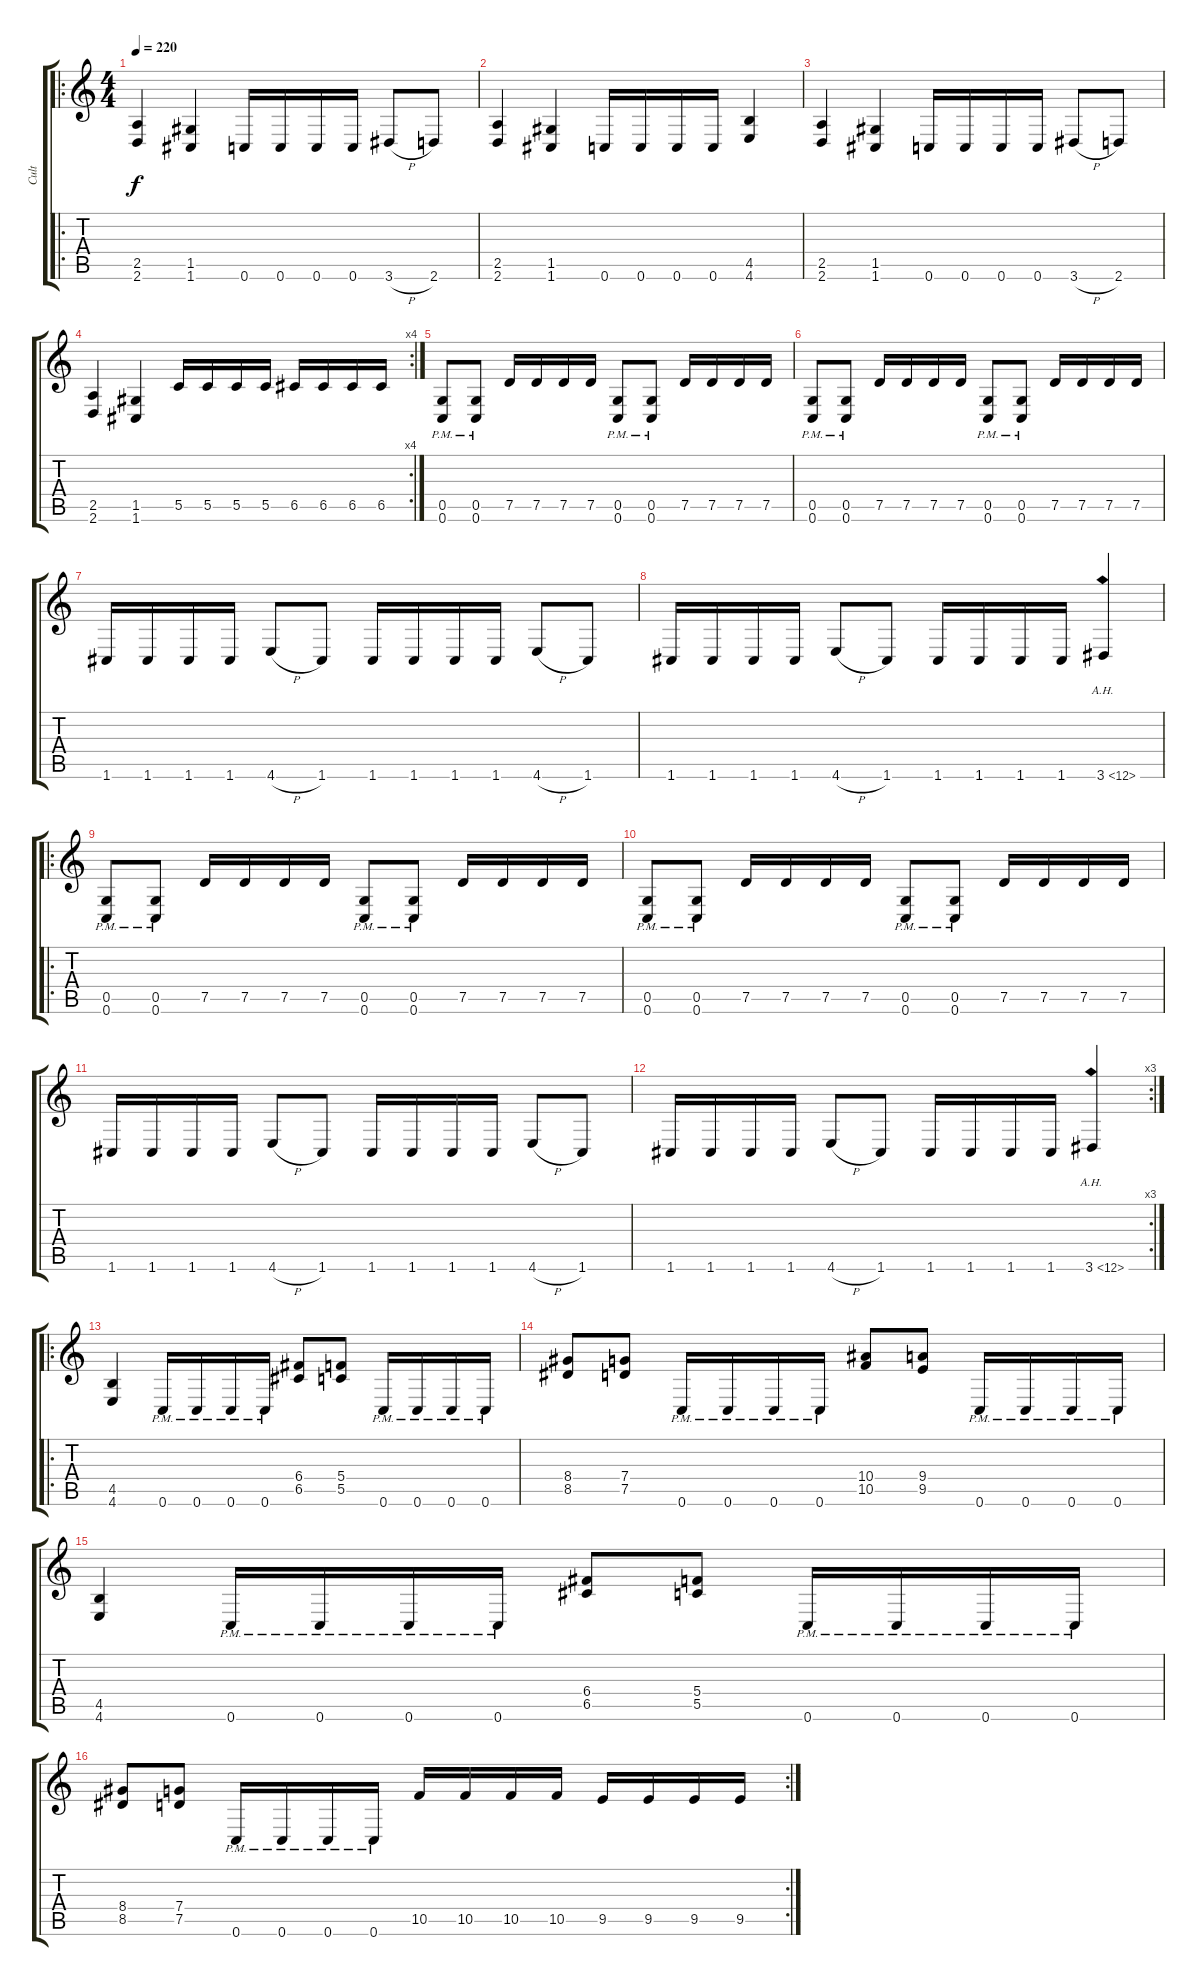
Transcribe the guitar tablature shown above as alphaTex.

\track ("Cult" "Cult") {instrument overdrivenguitar}
\staff {score tabs}
\tuning (D4 A3 F3 C3 G2 C2) {hide}
\ro
\ts (4 4)
\tempo 220
\clef g2
\ks c
(2.5 2.6).4{dy f} (1.5 1.6).4 0.6.16 0.6.16 0.6.16 0.6.16 3.6{h}.8 2.6.8 |
(2.5 2.6).4 (1.5 1.6).4 0.6.16 0.6.16 0.6.16 0.6.16 (4.5 4.6).4 |
(2.5 2.6).4 (1.5 1.6).4 0.6.16 0.6.16 0.6.16 0.6.16 3.6{h}.8 2.6.8 |
\rc 4
(2.5 2.6).4 (1.5 1.6).4 5.5.16 5.5.16 5.5.16 5.5.16 6.5.16 6.5.16 6.5.16 6.5.16 |
(0.5{pm} 0.6{pm}).8 (0.5{pm} 0.6{pm}).8 7.5.16 7.5.16 7.5.16 7.5.16 (0.5{pm} 0.6{pm}).8 (0.5{pm} 0.6{pm}).8 7.5.16 7.5.16 7.5.16 7.5.16 |
(0.5{pm} 0.6{pm}).8 (0.5{pm} 0.6{pm}).8 7.5.16 7.5.16 7.5.16 7.5.16 (0.5{pm} 0.6{pm}).8 (0.5{pm} 0.6{pm}).8 7.5.16 7.5.16 7.5.16 7.5.16 |
1.6.16 1.6.16 1.6.16 1.6.16 4.6{h}.8 1.6.8 1.6.16 1.6.16 1.6.16 1.6.16 4.6{h}.8 1.6.8 |
1.6.16 1.6.16 1.6.16 1.6.16 4.6{h}.8 1.6.8 1.6.16 1.6.16 1.6.16 1.6.16 3.6{ah 9}.4 |
\ro
(0.5{pm} 0.6{pm}).8 (0.5{pm} 0.6{pm}).8 7.5.16 7.5.16 7.5.16 7.5.16 (0.5{pm} 0.6{pm}).8 (0.5{pm} 0.6{pm}).8 7.5.16 7.5.16 7.5.16 7.5.16 |
(0.5{pm} 0.6{pm}).8 (0.5{pm} 0.6{pm}).8 7.5.16 7.5.16 7.5.16 7.5.16 (0.5{pm} 0.6{pm}).8 (0.5{pm} 0.6{pm}).8 7.5.16 7.5.16 7.5.16 7.5.16 |
1.6.16 1.6.16 1.6.16 1.6.16 4.6{h}.8 1.6.8 1.6.16 1.6.16 1.6.16 1.6.16 4.6{h}.8 1.6.8 |
\rc 3
1.6.16 1.6.16 1.6.16 1.6.16 4.6{h}.8 1.6.8 1.6.16 1.6.16 1.6.16 1.6.16 3.6{ah 9}.4 |
\ro
(4.5 4.6).4 0.6{pm}.16 0.6{pm}.16 0.6{pm}.16 0.6{pm}.16 (6.4 6.5).8 (5.4 5.5).8 0.6{pm}.16 0.6{pm}.16 0.6{pm}.16 0.6{pm}.16 |
(8.4 8.5).8 (7.4 7.5).8 0.6{pm}.16 0.6{pm}.16 0.6{pm}.16 0.6{pm}.16 (10.4 10.5).8 (9.4 9.5).8 0.6{pm}.16 0.6{pm}.16 0.6{pm}.16 0.6{pm}.16 |
(4.5 4.6).4 0.6{pm}.16 0.6{pm}.16 0.6{pm}.16 0.6{pm}.16 (6.4 6.5).8 (5.4 5.5).8 0.6{pm}.16 0.6{pm}.16 0.6{pm}.16 0.6{pm}.16 |
\rc 2
(8.4 8.5).8 (7.4 7.5).8 0.6{pm}.16 0.6{pm}.16 0.6{pm}.16 0.6{pm}.16 10.5.16 10.5.16 10.5.16 10.5.16 9.5.16 9.5.16 9.5.16 9.5.16
